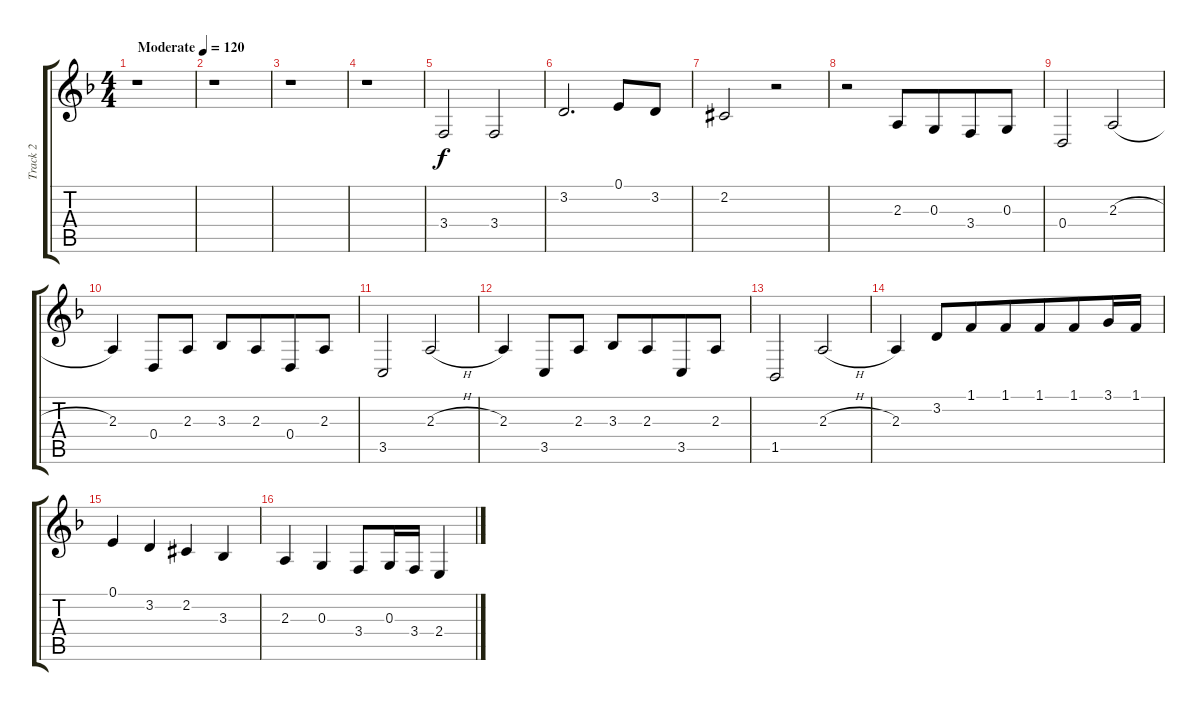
\track ("Track 2" "Track 2") {instrument violin}
\staff {score tabs}
\tuning (E4 B3 G3 D3 A2 E2) {hide}
\ts (4 4)
\tempo (120 "Moderate")
\clef g2
\ks f
r.1{dy f instrument violin} |
r.1 |
r.1 |
r.1 |
3.4.2 3.4.2 |
3.2.2{d} 0.1.8 3.2.8 |
2.2{acc #}.2 r.2 |
r.2 2.3.8 0.3.8{beam merge} 3.4.8 0.3.8 |
0.4.2 2.3{h}.2 |
2.3.4 0.4.8 2.3.8 3.3.8{beam Up} 2.3.8{beam Up beam merge} 0.4.8{beam merge} 2.3.8 |
3.5.2 2.3{h}.2 |
2.3.4{beam merge} 3.5.8 2.3.8 3.3.8{beam Up beam merge} 2.3.8{beam Up beam merge} 3.5.8 2.3.8 |
1.5.2 2.3{h}.2 |
2.3.4 3.2.8 1.1.8{beam merge} 1.1.8 1.1.8{beam merge} 1.1.8 3.1.16{beam merge} 1.1.16 |
0.1.4 3.2.4 2.2{acc #}.4 3.3.4 |
2.3.4{beam merge} 0.3.4{beam merge} 3.4.8 0.3.16 3.4.16 2.4.4
